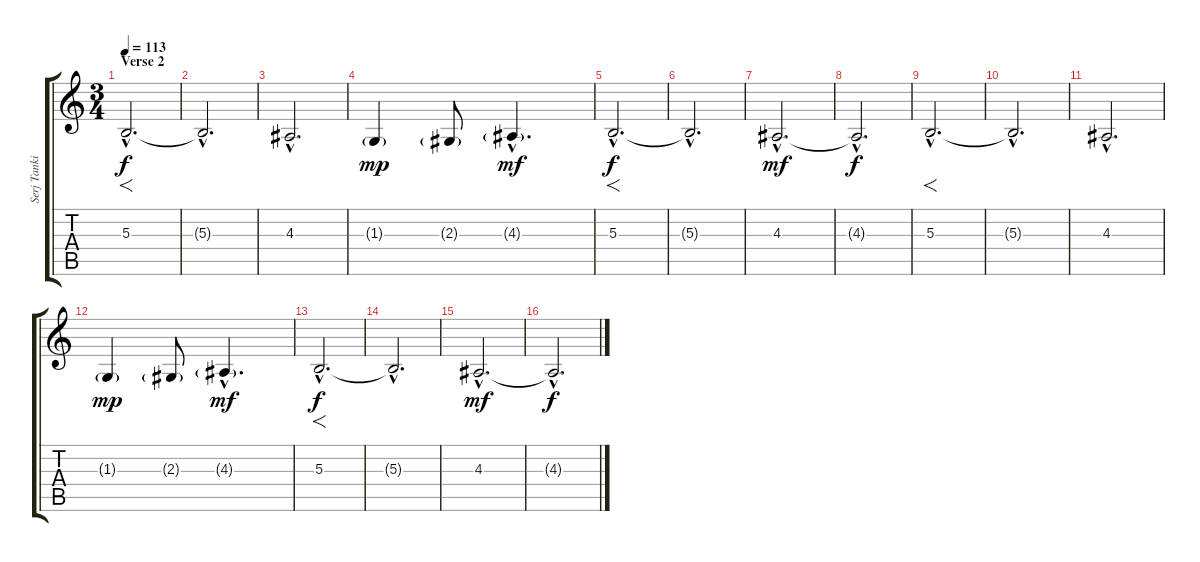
\track ("Serj Tankian" "Serj Tanki") {instrument electricgrandpiano}
\staff {score tabs}
\tuning (Eb4 Bb3 Gb3 Db3 Ab2 Eb2) {hide}
\ts (3 4)
\section ("" "Verse 2")
\tempo 113
\clef g2
\ks c
5.3{hac}.2{f d dy f} |
5.3{hac t}.2{d} |
4.3{hac}.2{d} |
1.3{g}.4{dy mp} 2.3{g}.8 4.3{g hac}.4{d dy mf} |
5.3{hac}.2{f d dy f} |
5.3{hac t}.2{d} |
4.3{hac}.2{d dy mf} |
4.3{hac t}.2{d dy f} |
5.3{hac}.2{f d} |
5.3{hac t}.2{d} |
4.3{hac}.2{d} |
1.3{g}.4{dy mp} 2.3{g}.8 4.3{g hac}.4{d dy mf} |
5.3{hac}.2{f d dy f} |
5.3{hac t}.2{d} |
4.3{hac}.2{d dy mf} |
4.3{hac t}.2{d dy f}
